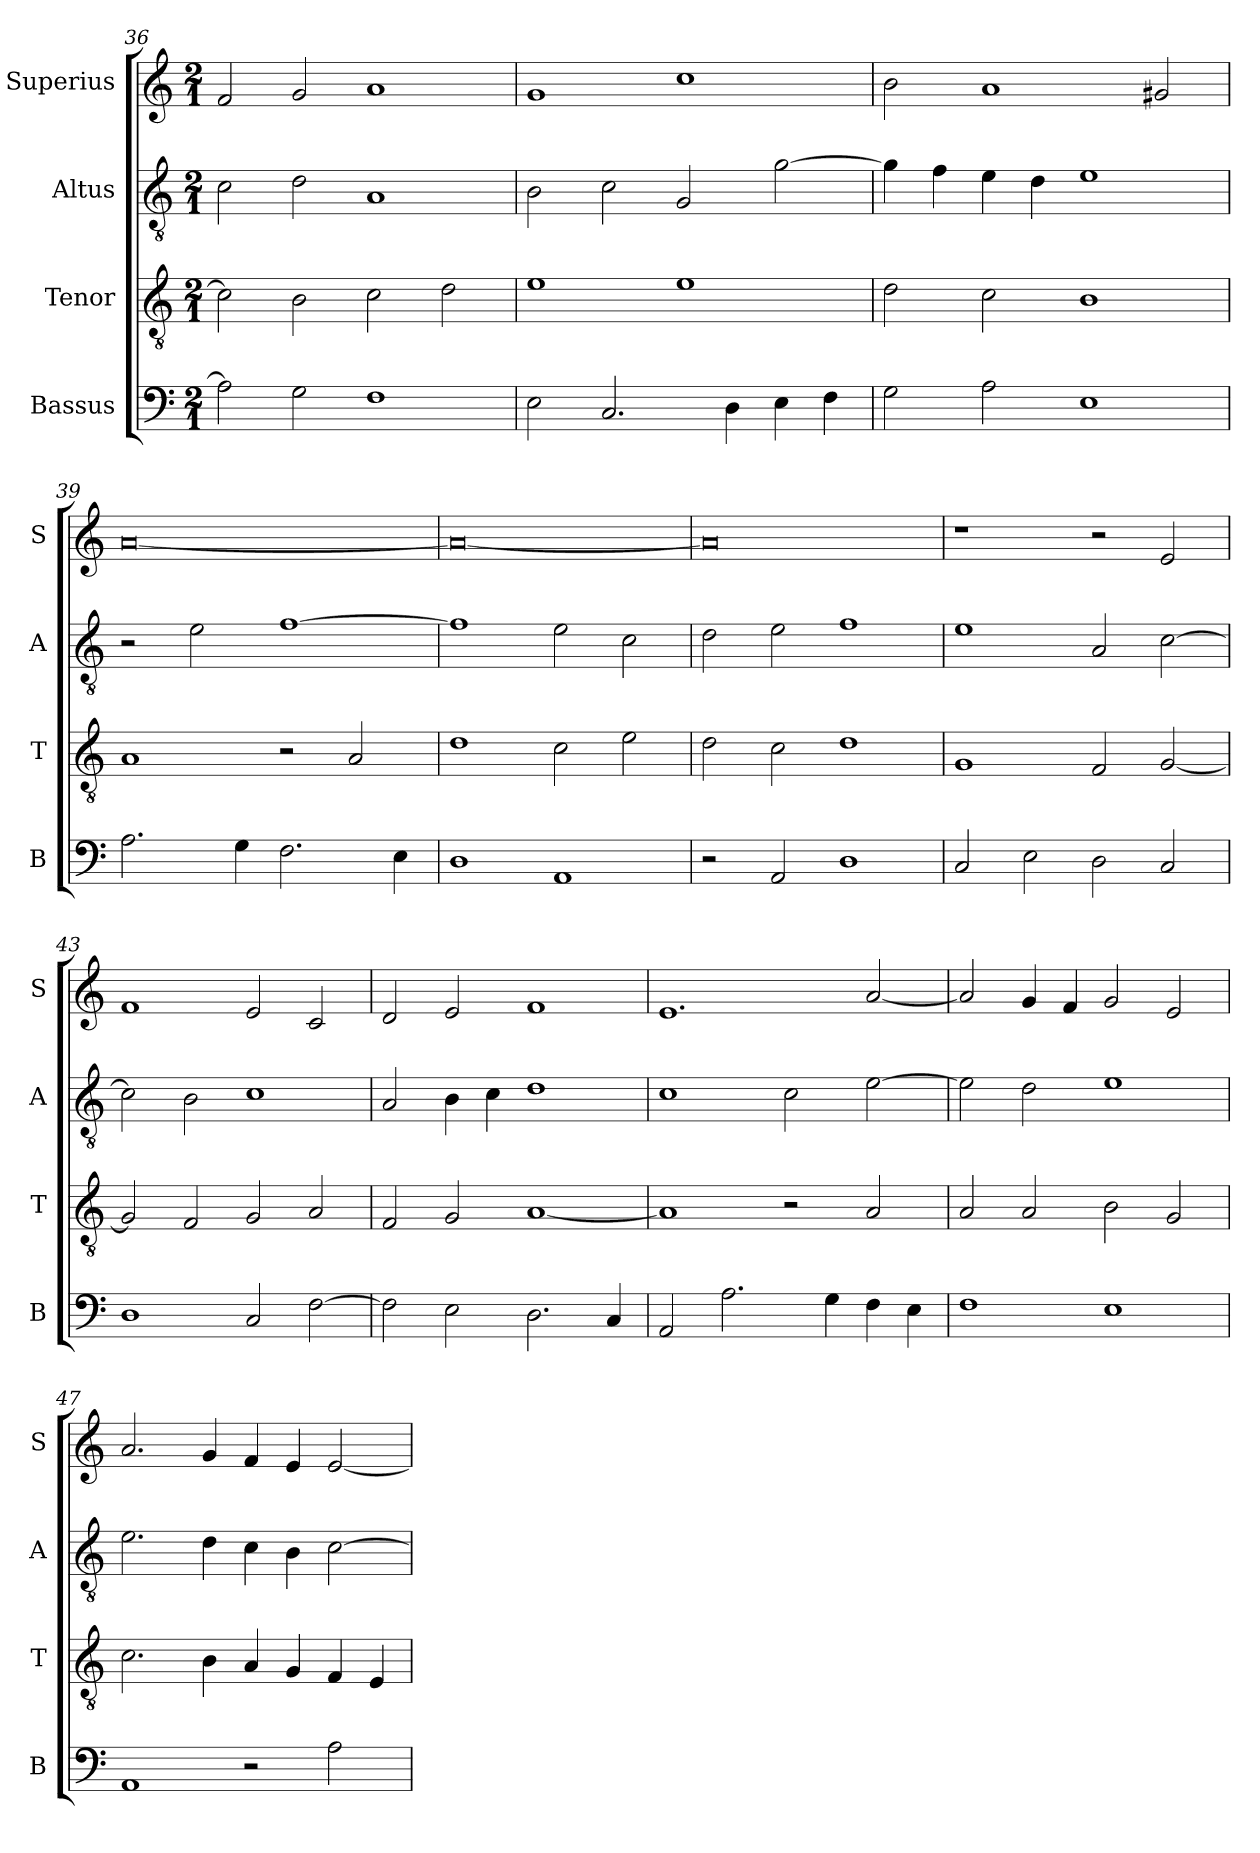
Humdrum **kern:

**kern	**kern	**kern	**kern
*part4	*part3	*part2	*part1
*staff4	*staff3	*staff2	*staff1
*I"Bassus	*I"Tenor	*I"Altus	*I"Superius
*I'B	*I'T	*I'A	*I'S
*clefF4	*clefGv2	*clefGv2	*clefG2
*k[]	*k[]	*k[]	*k[]
*C:	*C:	*C:	*C:
*M2/1	*M2/1	*M2/1	*M2/1
=36	=36	=36	=36
2A]	2c]	2c	2f
2G	2B	2d	2g
1F	2c	1A	1a
.	2d	.	.
=37	=37	=37	=37
2E	1e	2B	1g
2.C	.	2c	.
.	1e	2G	1cc
4D	.	.	.
4E	.	[2g	.
4F	.	.	.
=38	=38	=38	=38
2G	2d	4g]	2b
.	.	4f	.
2A	2c	4e	1a
.	.	4d	.
1E	1B	1e	.
.	.	.	2g#X
=39	=39	=39	=39
2.A	1A	2r	[0a
.	.	2e	.
4G	.	.	.
2.F	2r	[1f	.
.	2A	.	.
4E	.	.	.
=40	=40	=40	=40
1D	1d	1f]	0a_
1AA	2c	2e	.
.	2e	2c	.
=41	=41	=41	=41
2r	2d	2d	0a]
2AA	2c	2e	.
1D	1d	1f	.
=42	=42	=42	=42
2C	1G	1e	1r
2E	.	.	.
2D	2F	2A	2r
2C	[2G	[2c	2e
=43	=43	=43	=43
1D	2G]	2c]	1f
.	2F	2B	.
2C	2G	1c	2e
[2F	2A	.	2c
=44	=44	=44	=44
2F]	2F	2A	2d
2E	2G	4B	2e
.	.	4c	.
2.D	[1A	1d	1f
4C	.	.	.
=45	=45	=45	=45
2AA	1A]	1c	1.e
2.A	.	.	.
.	2r	2c	.
4G	.	.	.
4F	2A	[2e	[2a
4E	.	.	.
=46	=46	=46	=46
1F	2A	2e]	2a]
.	2A	2d	4g
.	.	.	4f
1E	2B	1e	2g
.	2G	.	2e
=47	=47	=47	=47
1AA	2.c	2.e	2.a
.	4B	4d	4g
2r	4A	4c	4f
.	4G	4B	4e
2A	4F	[2c	[2e
.	4E	.	.
=	=	=	=
*-	*-	*-	*-
